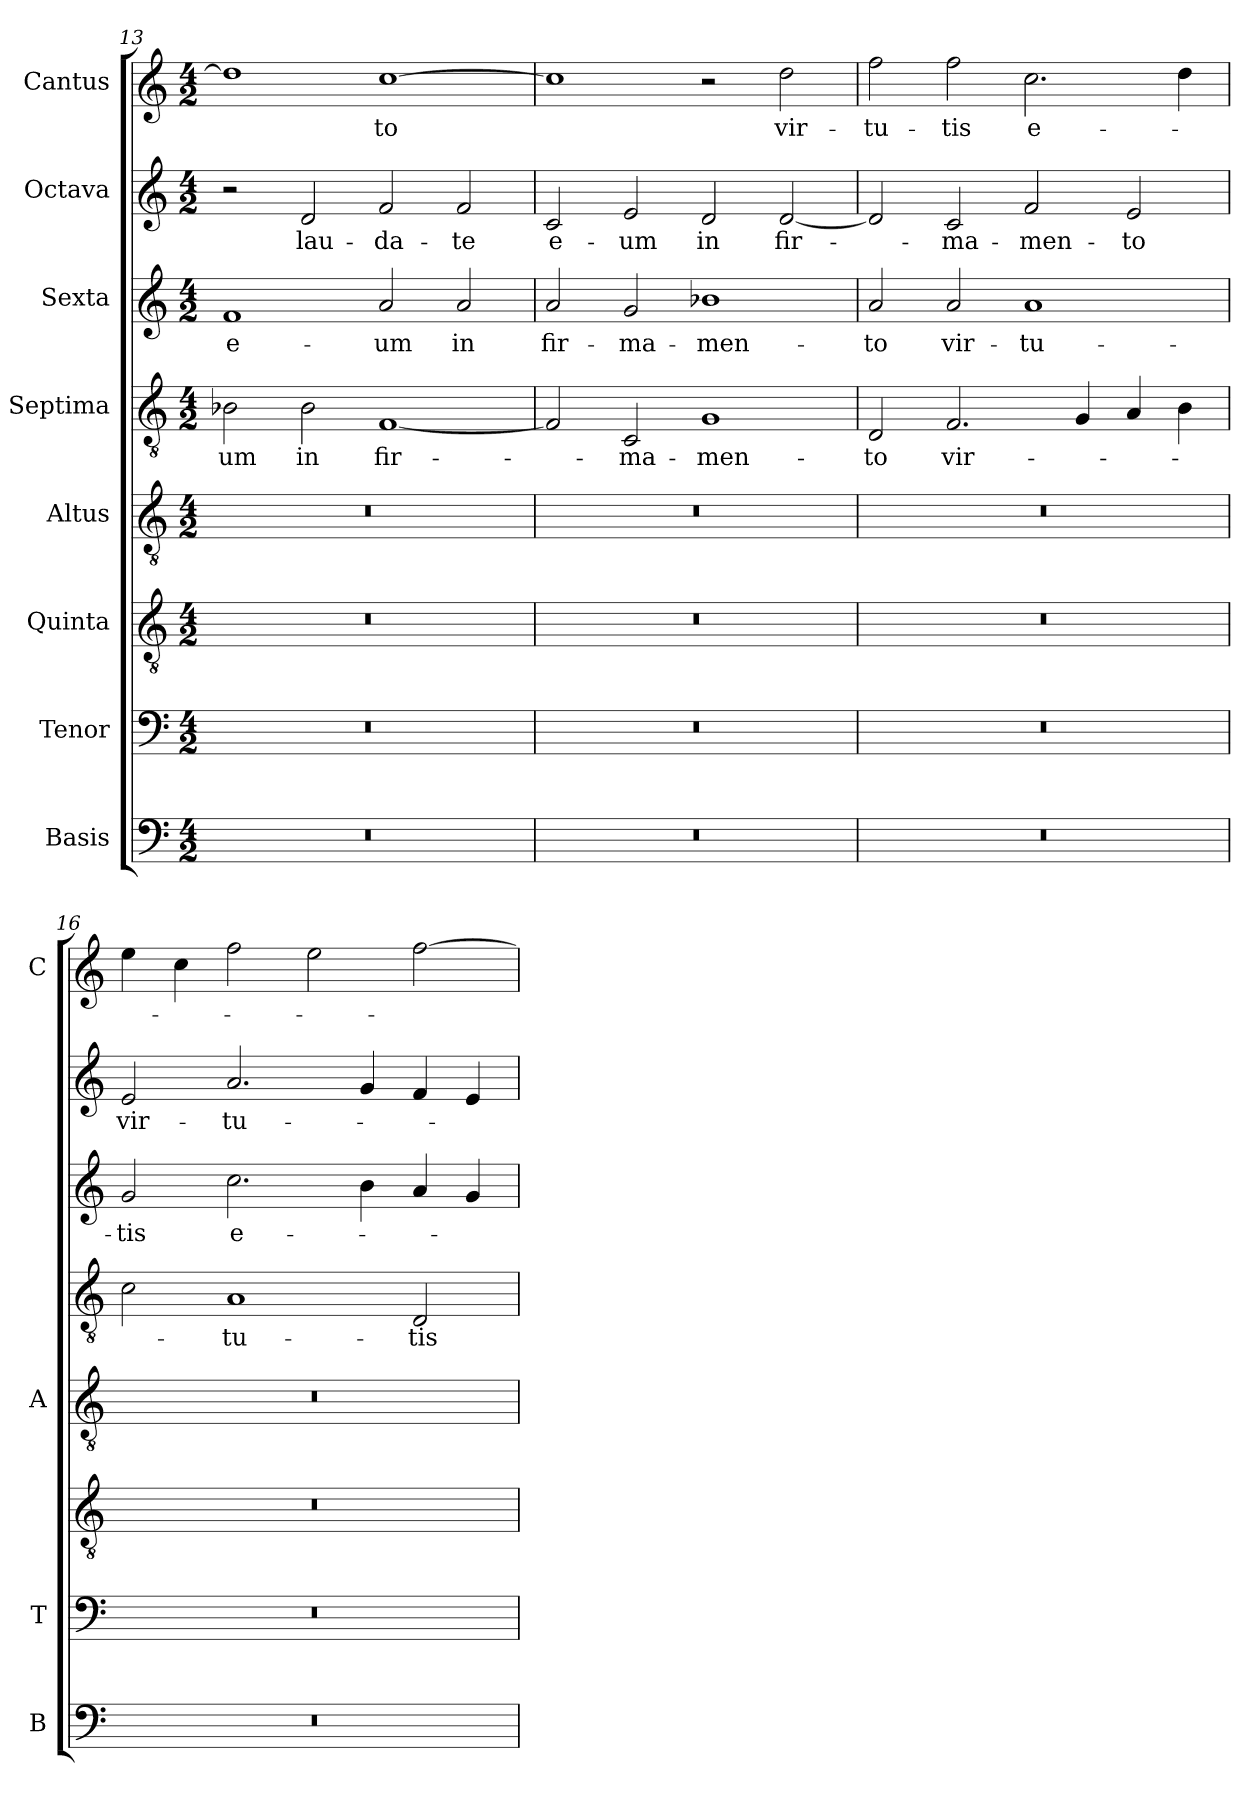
**kern	**kern	**kern	**kern	**kern	**text	**kern	**text	**kern	**text	**kern	**text
*part8	*part7	*part6	*part5	*part4	*part4	*part3	*part3	*part2	*part2	*part1	*part1
*staff8	*staff7	*staff6	*staff5	*staff4	*staff4	*staff3	*staff3	*staff2	*staff2	*staff1	*staff1
*I"Basis	*I"Tenor	*I"Quinta	*I"Altus	*I"Septima	*	*I"Sexta	*	*I"Octava	*	*I"Cantus	*
*I'B	*I'T	*	*I'A	*	*	*	*	*	*	*I'C	*
*clefF4	*clefF4	*clefGv2	*clefGv2	*clefGv2	*	*clefG2	*	*clefG2	*	*clefG2	*
*k[]	*k[]	*k[]	*k[]	*k[]	*	*k[]	*	*k[]	*	*k[]	*
*C:	*C:	*C:	*C:	*C:	*	*C:	*	*C:	*	*C:	*
*M4/2	*M4/2	*M4/2	*M4/2	*M4/2	*	*M4/2	*	*M4/2	*	*M4/2	*
=13	=13	=13	=13	=13	=13	=13	=13	=13	=13	=13	=13
!	!	!	!	!	!LO:LY:b	!	!LO:LY:b	!	!	!	!
0r	0r	0r	0r	2B-X\	-um	1f	e-	2r	.	1dd]	.
!	!	!	!	!	!LO:LY:b	!	!	!	!LO:LY:b	!	!
.	.	.	.	2B-\	in	.	.	2d/	lau-	.	.
!	!	!	!	!	!LO:LY:b	!	!LO:LY:b	!	!LO:LY:b	!	!LO:LY:b
.	.	.	.	[1F	fir-	2a/	-um	2f/	-da-	[1cc	-to
!	!	!	!	!	!	!	!LO:LY:b	!	!LO:LY:b	!	!
.	.	.	.	.	.	2a/	in	2f/	-te	.	.
=14	=14	=14	=14	=14	=14	=14	=14	=14	=14	=14	=14
!	!	!	!	!	!	!	!LO:LY:b	!	!LO:LY:b	!	!
0r	0r	0r	0r	2F/]	.	2a/	fir-	2c/	e-	1cc]	.
!	!	!	!	!	!LO:LY:b	!	!LO:LY:b	!	!LO:LY:b	!	!
.	.	.	.	2C/	-ma-	2g/	-ma-	2e/	-um	.	.
!	!	!	!	!	!LO:LY:b	!	!LO:LY:b	!	!LO:LY:b	!	!
.	.	.	.	1G	-men-	1b-X	-men-	2d/	in	2r	.
!	!	!	!	!	!	!	!	!	!LO:LY:b	!	!LO:LY:b
.	.	.	.	.	.	.	.	[2d/	fir-	2dd\	vir-
=15	=15	=15	=15	=15	=15	=15	=15	=15	=15	=15	=15
!	!	!	!	!	!LO:LY:b	!	!LO:LY:b	!	!	!	!LO:LY:b
0r	0r	0r	0r	2D/	-to	2a/	-to	2d/]	.	2ff\	-tu-
!	!	!	!	!	!LO:LY:b	!	!LO:LY:b	!	!LO:LY:b	!	!LO:LY:b
.	.	.	.	2.F/	vir-	2a/	vir-	2c/	-ma-	2ff\	-tis
!	!	!	!	!	!	!	!LO:LY:b	!	!LO:LY:b	!	!LO:LY:b
.	.	.	.	.	.	1a	-tu-	2f/	-men-	2.cc\	e-
.	.	.	.	4G/	.	.	.	.	.	.	.
!	!	!	!	!	!	!	!	!	!LO:LY:b	!	!
.	.	.	.	4A/	.	.	.	2e/	-to	.	.
.	.	.	.	4B\	.	.	.	.	.	4dd\	.
!!LO:PB:g=z
=16	=16	=16	=16	=16	=16	=16	=16	=16	=16	=16	=16
!	!	!	!	!	!	!	!LO:LY:b	!	!LO:LY:b	!	!
0r	0r	0r	0r	2c\	.	2g/	-tis	2e/	vir-	4ee\	.
.	.	.	.	.	.	.	.	.	.	4cc\	.
!	!	!	!	!	!LO:LY:b	!	!LO:LY:b	!	!LO:LY:b	!	!
.	.	.	.	1A	-tu-	2.cc\	e-	2.a/	-tu-	2ff\	.
.	.	.	.	.	.	.	.	.	.	2ee\	.
.	.	.	.	.	.	4b\	.	4g/	.	.	.
!	!	!	!	!	!LO:LY:b	!	!	!	!	!	!
.	.	.	.	2D/	-tis	4a/	.	4f/	.	[2ff\	.
.	.	.	.	.	.	4g/	.	4e/	.	.	.
=	=	=	=	=	=	=	=	=	=	=	=
*-	*-	*-	*-	*-	*-	*-	*-	*-	*-	*-	*-
